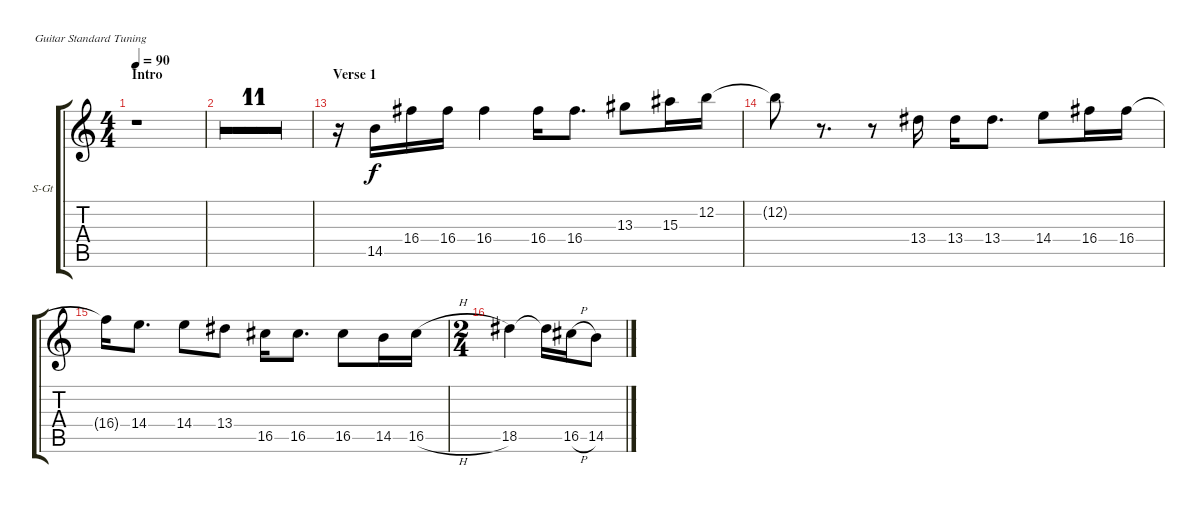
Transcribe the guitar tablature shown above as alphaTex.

\bracketExtendMode groupsimilarinstruments
\firstSystemTrackNameOrientation horizontal
\otherSystemsTrackNameOrientation horizontal
\track ("Voice" "S-Gt") {multiBarRest instrument lead6voice}
\staff {score tabs}
\tuning (E4 B3 G3 D3 A2 E2)
\displaytranspose 12
\ts (4 4)
\beaming (8 2 2 2 2)
\section ("" "Intro")
\tempo 90
\clef g2
\ks c
r.1{dy f instrument lead6voice} |
r.1 |
r.1 |
r.1 |
r.1 |
r.1 |
r.1 |
r.1 |
r.1 |
r.1 |
r.1 |
r.1 |
\section ("" "Verse 1")
r.16 14.5.16 16.4.16 16.4.16 16.4.4 16.4.16 16.4.8{d} 13.3.8 15.3.16 12.2.16 |
12.2{t}.8 r.8{d} r.8 13.4.16 13.4.16 13.4.8{d} 14.4.8 16.4.16 16.4.16 |
16.4{t}.16 14.4.8{d} 14.4.8 13.4.8 16.5.16 16.5.8{d} 16.5.8 14.5.16 16.5{h}.16 |
\ts (2 4)
\beaming (8 2 2)
18.5.4 18.5{t}.16 16.5{h}.16 14.5.8
